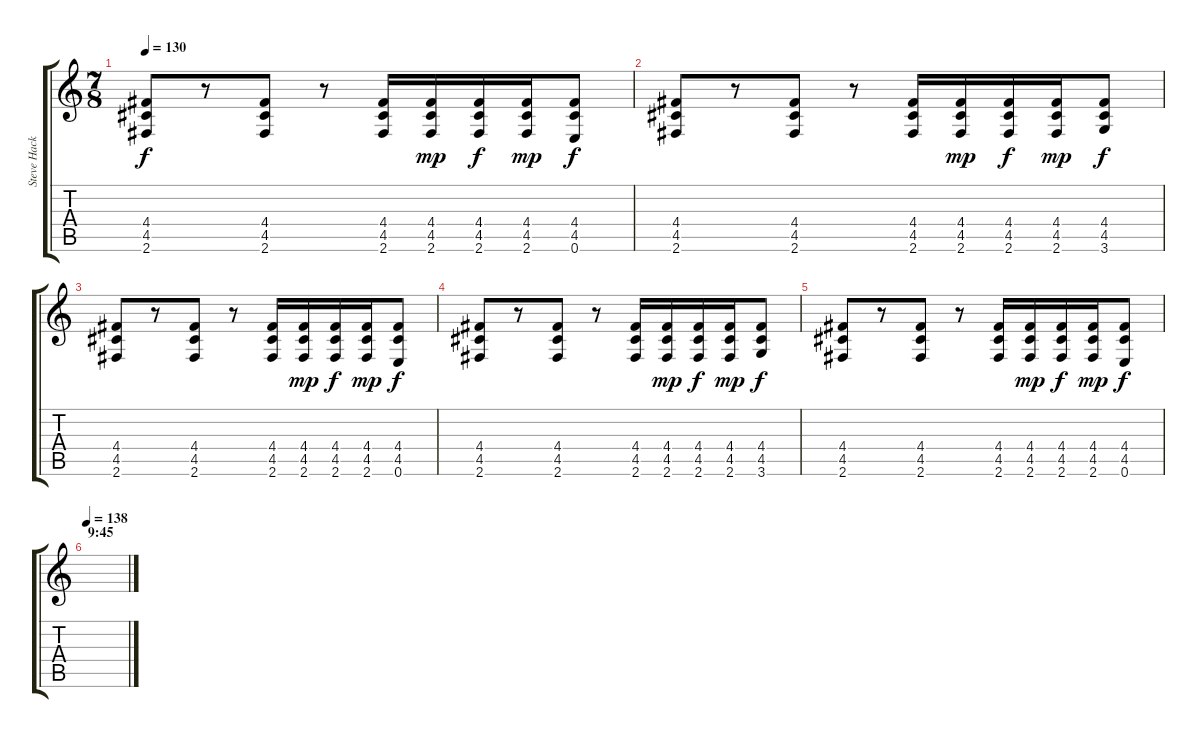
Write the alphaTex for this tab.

\track ("Steve Hackett (electric guitar rhythm)" "Steve Hack") {instrument electricguitarjazz}
\staff {score tabs}
\tuning (E4 B3 G3 D3 A2 E2) {hide}
\ts (7 8)
\tempo 130
\clef g2
\ks c
(4.4 4.5 2.6).8{dy f} r.8 (4.4 4.5 2.6).8 r.8 (4.4 4.5 2.6).16 (4.4 4.5 2.6).16{dy mp} (4.4 4.5 2.6).16{dy f} (4.4 4.5 2.6).16{dy mp} (4.4 4.5 0.6).8{dy f} |
(4.4 4.5 2.6).8 r.8 (4.4 4.5 2.6).8 r.8 (4.4 4.5 2.6).16 (4.4 4.5 2.6).16{dy mp} (4.4 4.5 2.6).16{dy f} (4.4 4.5 2.6).16{dy mp} (4.4 4.5 3.6).8{dy f} |
(4.4 4.5 2.6).8 r.8 (4.4 4.5 2.6).8 r.8 (4.4 4.5 2.6).16 (4.4 4.5 2.6).16{dy mp} (4.4 4.5 2.6).16{dy f} (4.4 4.5 2.6).16{dy mp} (4.4 4.5 0.6).8{dy f} |
(4.4 4.5 2.6).8 r.8 (4.4 4.5 2.6).8 r.8 (4.4 4.5 2.6).16 (4.4 4.5 2.6).16{dy mp} (4.4 4.5 2.6).16{dy f} (4.4 4.5 2.6).16{dy mp} (4.4 4.5 3.6).8{dy f} |
(4.4 4.5 2.6).8 r.8 (4.4 4.5 2.6).8 r.8 (4.4 4.5 2.6).16 (4.4 4.5 2.6).16{dy mp} (4.4 4.5 2.6).16{dy f} (4.4 4.5 2.6).16{dy mp} (4.4 4.5 0.6).8{dy f} |
\section ("" "9:45")
\tempo 138
